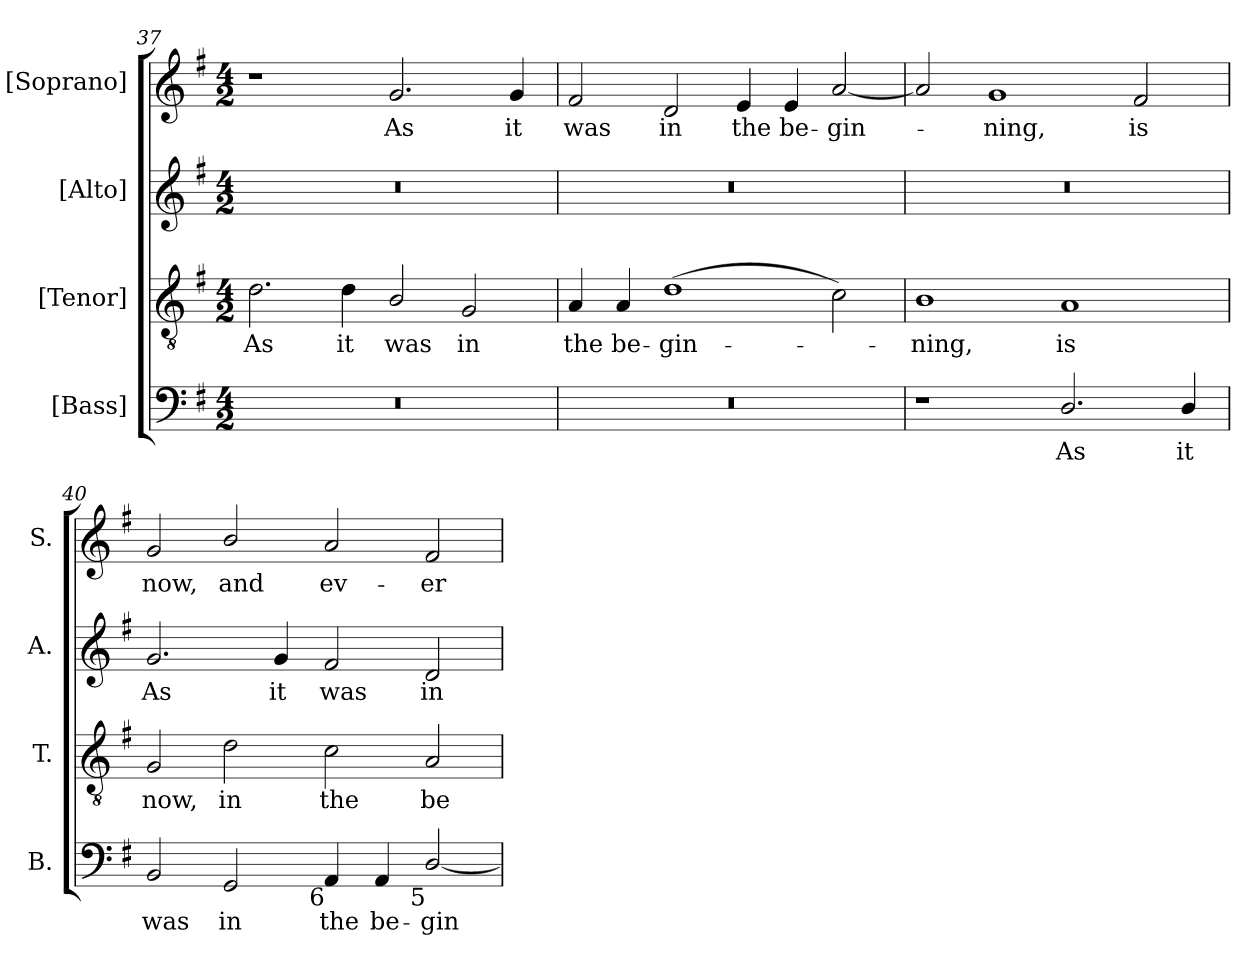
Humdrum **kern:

**kern	**text	**kern	**text	**kern	**text	**kern	**text
*part4	*part4	*part3	*part3	*part2	*part2	*part1	*part1
*staff4	*staff4	*staff3	*staff3	*staff2	*staff2	*staff1	*staff1
*I"[Bass]	*	*I"[Tenor]	*	*I"[Alto]	*	*I"[Soprano]	*
*I'B.	*	*I'T.	*	*I'A.	*	*I'S.	*
*clefF4	*	*clefGv2	*	*clefG2	*	*clefG2	*
*	*	*ITrd7c12	*	*	*	*	*
*k[f#]	*	*k[f#]	*	*k[f#]	*	*k[f#]	*
*e:	*	*e:	*	*e:	*	*e:	*
*M4/2	*	*M4/2	*	*M4/2	*	*M4/2	*
=37	=37	=37	=37	=37	=37	=37	=37
!LO:N:vis=1	!	!	!	!	!	!	!
!	!	!	!LO:LY:b:color=#000000	!LO:N:vis=1	!	!	!
0r	.	2.Di\	As	0r	.	1r	.
!	!	!	!LO:LY:b:color=#000000	!	!	!	!
.	.	4Di\	it	.	.	.	.
!	!	!	!LO:LY:b:color=#000000	!	!	!	!
!	!	!	!	!	!	!	!LO:LY:b:color=#000000
.	.	2BBi/	was	.	.	2.gi/	As
!	!	!	!LO:LY:b:color=#000000	!	!	!	!
.	.	2GGi/	in	.	.	.	.
!	!	!	!	!	!	!	!LO:LY:b:color=#000000
.	.	.	.	.	.	4gi/	it
=38	=38	=38	=38	=38	=38	=38	=38
!LO:N:vis=1	!	!	!	!	!	!	!
!	!	!	!LO:LY:b:color=#000000	!LO:N:vis=1	!	!	!
!	!	!	!	!	!	!	!LO:LY:b:color=#000000
0r	.	4AAi/	the	0r	.	2f#i/	was
!	!	!	!LO:LY:b:color=#000000	!	!	!	!
.	.	4AAi/	be-	.	.	.	.
!	!	!	!LO:LY:b:color=#000000	!	!	!	!
!	!	!	!	!	!	!	!LO:LY:b:color=#000000
.	.	(1Di	-gin-	.	.	2di/	in
!	!	!	!	!	!	!	!LO:LY:b:color=#000000
.	.	.	.	.	.	4ei/	the
!	!	!	!	!	!	!	!LO:LY:b:color=#000000
.	.	.	.	.	.	4ei/	be-
!	!	!	!	!	!	!	!LO:LY:b:color=#000000
.	.	2Ci\)	.	.	.	[2ai/	-gin-
=39	=39	=39	=39	=39	=39	=39	=39
!	!	!	!LO:LY:b:color=#000000	!LO:N:vis=1	!	!	!
1r	.	1BBi	-ning,	0r	.	2ai/]	.
!	!	!	!	!	!	!	!LO:LY:b:color=#000000
.	.	.	.	.	.	1gi	-ning,
!	!LO:LY:b:color=#000000	!	!	!	!	!	!
!	!	!	!LO:LY:b:color=#000000	!	!	!	!
2.Di/	As	1AAi	is	.	.	.	.
!	!	!	!	!	!	!	!LO:LY:b:color=#000000
.	.	.	.	.	.	2f#i/	is
!	!LO:LY:b:color=#000000	!	!	!	!	!	!
4Di/	it	.	.	.	.	.	.
!!LO:LB:g=z
=40	=40	=40	=40	=40	=40	=40	=40
!	!LO:LY:b:color=#000000	!	!	!	!	!	!
!	!	!	!LO:LY:b:color=#000000	!	!	!	!
!	!	!	!	!	!LO:LY:b:color=#000000	!	!
!	!	!	!	!	!	!	!LO:LY:b:color=#000000
2BBi/	was	2GGi/	now,	2.gi/	As	2gi/	now,
!	!LO:LY:b:color=#000000	!	!	!	!	!	!
!	!	!	!LO:LY:b:color=#000000	!	!	!	!
!	!	!	!	!	!	!	!LO:LY:b:color=#000000
2GGi/	in	2Di\	in	.	.	2bi/	and
!	!	!	!	!	!LO:LY:b:color=#000000	!	!
.	.	.	.	4gi/	it	.	.
!	!LO:LY:b:color=#000000	!	!	!	!	!	!
!	!	!	!LO:LY:b:color=#000000	!	!	!	!
!	!	!	!	!	!LO:LY:b:color=#000000	!	!
!LO:TX:b:rj:t=6	!	!	!	!	!	!	!
!	!	!	!	!	!	!	!LO:LY:b:color=#000000
4AAi/	the	2Ci\	the	2f#i/	was	2ai/	ev-
!	!LO:LY:b:color=#000000	!	!	!	!	!	!
4AAi/	be-	.	.	.	.	.	.
!	!LO:LY:b:color=#000000	!	!	!	!	!	!
!	!	!	!LO:LY:b:color=#000000	!	!	!	!
!	!	!	!	!	!LO:LY:b:color=#000000	!	!
!LO:TX:b:rj:t=5	!	!	!	!	!	!	!
!	!	!	!	!	!	!	!LO:LY:b:color=#000000
[2Di/	-gin-	2AAi/	be-	2di/	in	2f#i/	-er
=	=	=	=	=	=	=	=
*-	*-	*-	*-	*-	*-	*-	*-
